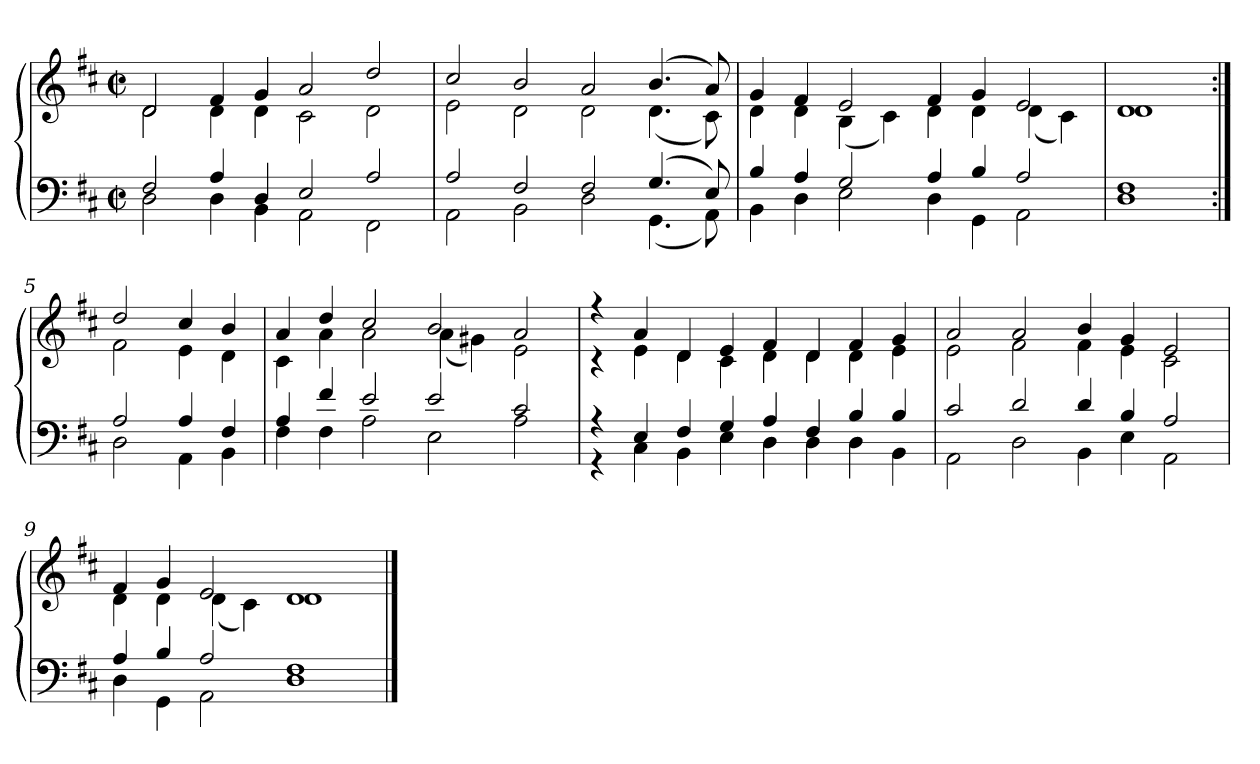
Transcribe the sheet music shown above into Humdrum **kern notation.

**kern	**kern
*part1	*part1
*staff2	*staff1
*clefF4	*clefG2
*k[f#c#]	*k[f#c#]
*D:	*D:
*M2/2	*M2/2
*met(c|)	*met(c|)
=1	=1
*^	*^
2F#	2D	2d	2d
4A	4D	4f#	4d
4D	4BB	4g	4d
2E	2AA	2a	2c#
2A	2FF#	2dd	2d
=2	=2	=2	=2
2A	2AA	2cc#	2e
2F#	2BB	2b	2d
2F#	2D	2a	2d
(4.G	(4.GG	(4.b	(4.d
8E)	8AA)	8a)	8c#)
=3	=3	=3	=3
4B	4BB	4g	4d
4A	4D	4f#	4d
2G	2E	2e	(4B
.	.	.	4c#)
4A	4D	4f#	4d
4B	4GG	4g	4d
2A	2AA	2e	(4d
.	.	.	4c#)
=4	=4	=4	=4
1F#	1D	1d	1d
=5:|!	=5:|!	=5:|!	=5:|!
2A	2D	2dd	2f#
4A	4AA	4cc#	4e
4F#	4BB	4b	4d
=6	=6	=6	=6
4A	4F#	4a	4c#
4f#	4F#	4dd	4a
2e	2A	2cc#	2a
2e	2E	2b	(4a
.	.	.	4g#X)
2c#	2A	2a	2e
=7	=7	=7	=7
4r	4r	4r	4r
4E	4C#	4a	4e
4F#	4BB	4d	4d
4G	4E	4e	4c#
4A	4D	4f#	4d
4F#	4D	4d	4d
4B	4D	4f#	4d
4B	4BB	4g	4e
=8	=8	=8	=8
2c#	2AA	2a	2e
2d	2D	2a	2f#
4d	4BB	4b	4f#
4B	4E	4g	4e
2A	2AA	2e	2c#
=9	=9	=9	=9
4A	4D	4f#	4d
4B	4GG	4g	4d
2A	2AA	2e	(4d
.	.	.	4c#)
1F#	1D	1d	1d
*v	*v	*	*
*	*v	*v
==	==
*-	*-
